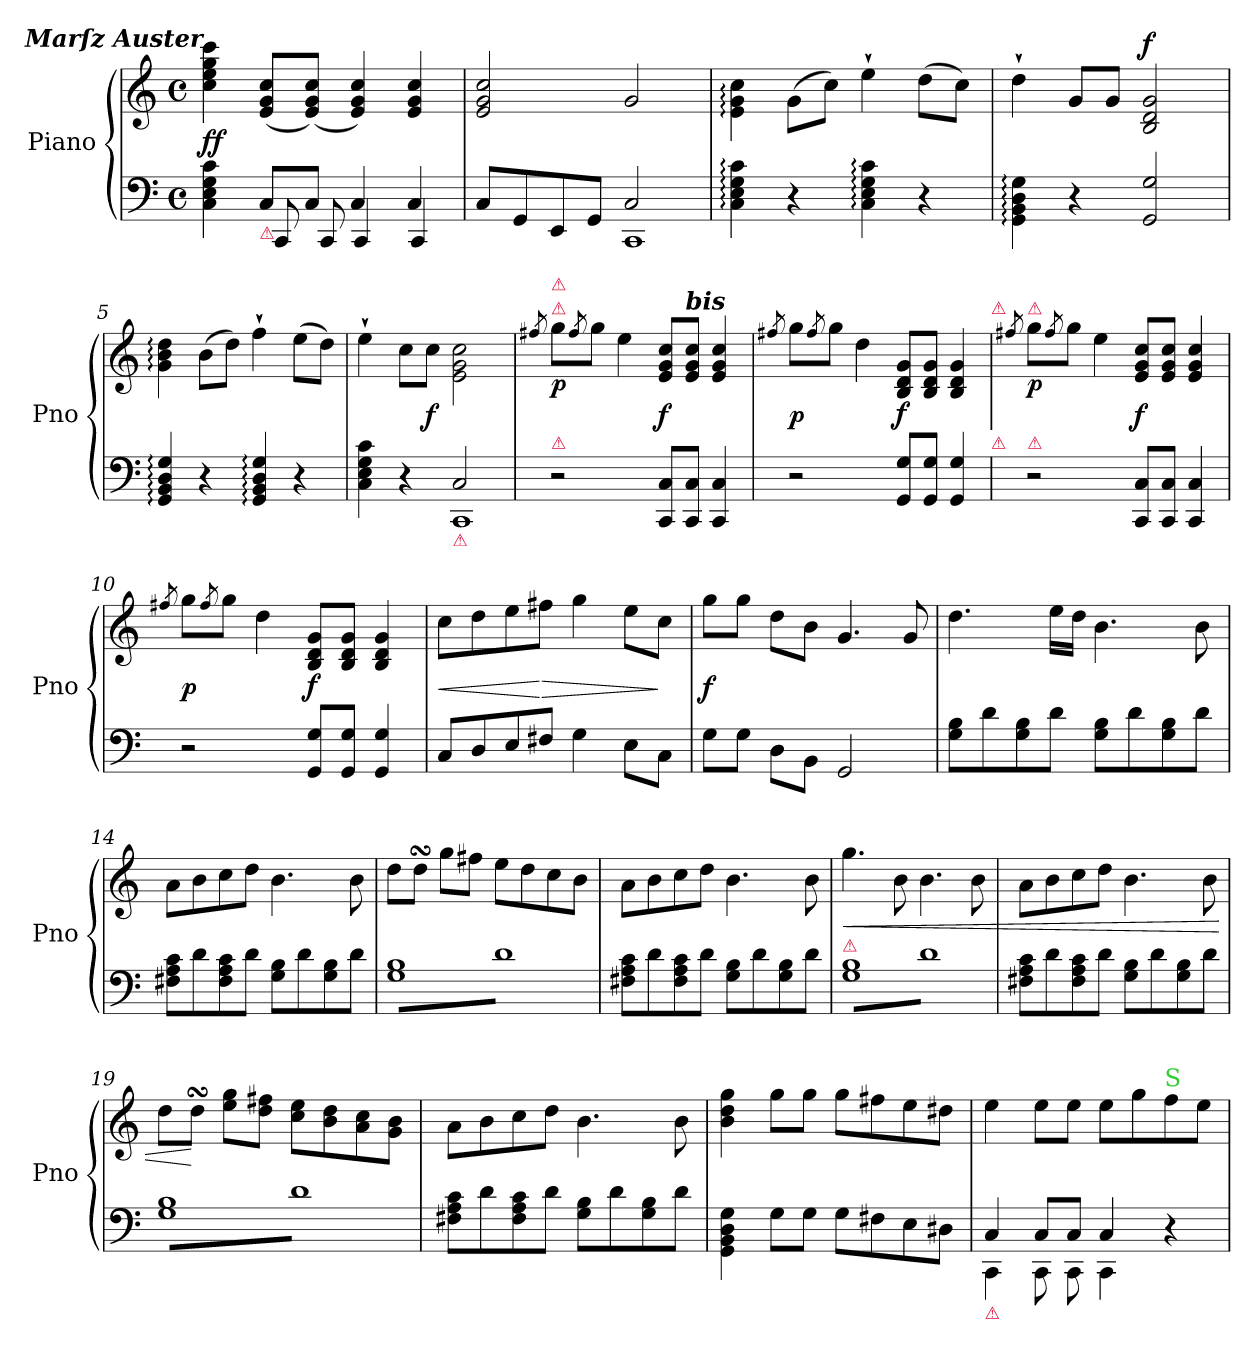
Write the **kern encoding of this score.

**kern	**kern	**dynam
*part1	*part1	*part1
*staff2	*staff1	*staff1/2
*I"Piano	*	*
*I'Pno	*	*
*clefF4	*clefG2	*
*k[]	*k[]	*
*M4/4	*M4/4	*
*met(c)	*met(c)	*
=1	=1	=1
*^	*	*
!	!	!LO:TX:a:Bi:rj:t=Marſz Auster	!
4C\ 4E\ 4G\ 4c\	4ryy	4cc\ 4ee\ 4gg\ 4ccc\	ff
!LO:TX:b:color=crimson:t=⚠	!	!	!
8CL	8CC/	(<8e/ 8g/ 8cc/L	.
8CJ	8CC/	(<8e/ 8g/ 8cc/J)	.
4C	4CC/	4e/ 4g/ 4cc/)	.
4C	4CC/	4e/ 4g/ 4cc/	.
=2	=2	=2	=2
8C/L	2ryy	2e/ 2g/ 2cc/	.
8GG/	.	.	.
8EE/	.	.	.
8GG/J	.	.	.
!	!LO:N:vis=1	!	!
2C	2CC/	2g/	.
*v	*v	*	*
=3	=3	=3
4C:\ 4E:\ 4G:\ 4c:\	4e:\ 4g:\ 4cc:\	.
4r	(>8g\L	.
.	8cc\J)	.
4C:\ 4E:\ 4G:\ 4c:\	4ee`>\	.
4r	(>8dd\L	.
.	8cc\J)	.
=4	=4	=4
4GG:\ 4BB:\ 4D:\ 4G:\	4dd`>\	.
4r	8g/L	.
.	8g/J	.
!	!	!LO:DY:a
2GG/ 2G/	2B/ 2d/ 2g/	f
=5	=5	=5
4GG:/ 4BB:/ 4D:/ 4G:/	4g:\ 4b:\ 4dd:\	.
4r	(>8b\L	.
.	8dd\J)	.
4GG:/ 4BB:/ 4D:/ 4G:/	4ff`>\	.
4r	(>8ee\L	.
.	8dd\J)	.
=6	=6	=6
*^	*	*
4C\ 4E\ 4G\ 4c\	2ryy	4ee`>\	.
4r	.	8cc\L	.
.	.	8cc\J	f
!LO:TX:b:color=crimson:t=⚠	!	!	!
!	!LO:N:vis=1	!	!
2C	2CC/	2e\ 2g\ 2cc\	.
*v	*v	*	*
=7	=7	=7
.	8qff#X/	.
!	!LO:TX:a:color=crimson:t=⚠	!
!	!LO:TX:a:color=crimson:t=⚠	!
!LO:TX:a:color=crimson:t=⚠	!	!
2r	8gg\L	p
.	8qff#/	.
.	8gg\J	.
.	4ee\	.
8CC/ 8C/L	8e/ 8g/ 8cc/L	f
!	!LO:TX:a:Bi:t=bis	!
8CC/ 8C/J	8e/ 8g/ 8cc/J	.
4CC/ 4C/	4e/ 4g/ 4cc/	.
=8	=8	=8
.	8qff#X/	.
2r	8gg\L	p
.	8qff#/	.
.	8gg\J	.
.	4dd\	.
8GG/ 8G/L	8B/ 8d/ 8g/L	f
8GG/ 8G/J	8B/ 8d/ 8g/J	.
4GG/ 4G/	4B/ 4d/ 4g/	.
!	!LO:TX:a:color=crimson:t=⚠	!
!LO:TX:a:color=crimson:t=⚠	!	!
=9	=9	=9
.	8qff#X/	.
!	!LO:TX:a:color=crimson:t=⚠	!
!LO:TX:a:color=crimson:t=⚠	!	!
2r	8gg\L	p
.	8qff#/	.
.	8gg\J	.
.	4ee\	.
8CC/ 8C/L	8e/ 8g/ 8cc/L	f
8CC/ 8C/J	8e/ 8g/ 8cc/J	.
4CC/ 4C/	4e/ 4g/ 4cc/	.
=10	=10	=10
.	8qff#X/	.
2r	8gg\L	p
.	8qff#/	.
.	8gg\J	.
.	4dd\	.
8GG/ 8G/L	8B/ 8d/ 8g/L	f
8GG/ 8G/J	8B/ 8d/ 8g/J	.
4GG/ 4G/	4B/ 4d/ 4g/	.
=11	=11	=11
8C/L	8cc\L	<
8D/	8dd\	.
8E/	8ee\	.
8F#X/J	8ff#X\J	[ >
4G\	4gg\	.
8E\L	8ee\L	.
8C\J	8cc\J	]
=12	=12	=12
8G\L	8gg\L	f
8G\J	8gg\J	.
8D\L	8dd\L	.
8BB\J	8b\J	.
2GG/	4.g/	.
.	8g/	.
=13	=13	=13
8G\ 8B\L	4.dd\	.
8d\	.	.
8G\ 8B\	.	.
8d\J	16ee\LL	.
.	16dd\JJ	.
8G\ 8B\L	4.b\	.
8d\	.	.
8G\ 8B\	.	.
8d\J	8b\	.
=14	=14	=14
8F#X\ 8A\ 8c\L	8a\L	.
8d\	8b\	.
8F#\ 8A\ 8c\	8cc\	.
8d\J	8dd\J	.
8G\ 8B\L	4.b\	.
8d\	.	.
8G\ 8B\	.	.
8d\J	8b\	.
=15	=15	=15
!LO:TX:a:color=crimson:t=⚠	!	!
*tremolo	*	*
8G\ 8B\L	8dd\L	.
8d\	8ddsSSS\J	.
8G\ 8B\	8gg\L	.
8d\	8ff#X\J	.
8G\ 8B\	8ee\L	.
8d\	8dd\	.
8G\ 8B\	8cc\	.
8d\J	8b\J	.
*Xtremolo	*	*
=16	=16	=16
8F#X\ 8A\ 8c\L	8a\L	.
8d\	8b\	.
8F#\ 8A\ 8c\	8cc\	.
8d\J	8dd\J	.
8G\ 8B\L	4.b\	.
8d\	.	.
8G\ 8B\	.	.
8d\J	8b\	.
=17	=17	=17
!	!LO:TX:b:Bi:color=crimson:t=⚠	!
!LO:TX:a:color=crimson:t=⚠	!	!
!	!	!LO:HP:b
*tremolo	*	*
8G\ 8B\L	4.gg\	<
8d\	.	.
8G\ 8B\	.	.
8d\	8b\	.
8G\ 8B\	4.b\	.
8d\	.	.
8G\ 8B\	.	.
8d\J	8b\	.
*Xtremolo	*	*
=18	=18	=18
8F#X\ 8A\ 8c\L	8a\L	.
8d\	8b\	.
8F#\ 8A\ 8c\	8cc\	.
8d\J	8dd\J	.
8G\ 8B\L	4.b\	.
8d\	.	.
8G\ 8B\	.	.
8d\J	8b\	.
=19	=19	=19
!LO:TX:a:color=crimson:t=⚠	!	!
*tremolo	*	*
8G\ 8B\L	8dd\L	.
8d\	8ddsSSS\J	[
8G\ 8B\	8ee\ 8gg\L	.
8d\	8dd\ 8ff#X\J	.
8G\ 8B\	8cc\ 8ee\L	.
8d\	8b\ 8dd\	.
8G\ 8B\	8a\ 8cc\	.
8d\J	8g\ 8b\J	.
*Xtremolo	*	*
=20	=20	=20
8F#X\ 8A\ 8c\L	8a\L	.
8d\	8b\	.
8F#\ 8A\ 8c\	8cc\	.
8d\J	8dd\J	.
8G\ 8B\L	4.b\	.
8d\	.	.
8G\ 8B\	.	.
8d\J	8b\	.
=21	=21	=21
4GG\ 4BB\ 4D\ 4G\	4b\ 4dd\ 4gg\	.
8G\L	8gg\L	.
8G\J	8gg\J	.
8G\L	8gg\L	.
8F#X\	8ff#X\	.
8E\	8ee\	.
8D#X\J	8dd#X\J	.
=22	=22	=22
*^	*	*
!LO:TX:b:color=crimson:t=⚠	!	!	!
4C	4CC\	4ee\	.
8CL	8CC\	8ee\L	.
8CJ	8CC\	8ee\J	.
4C	4CC\	8ee\L	.
.	.	8gg\	.
!	!	!LO:TX:a:color=limegreen:t=S	!
4r	4ryy	8ff\	.
.	.	8ee\J	.
*v	*v	*	*
=	=	=
*-	*-	*-
